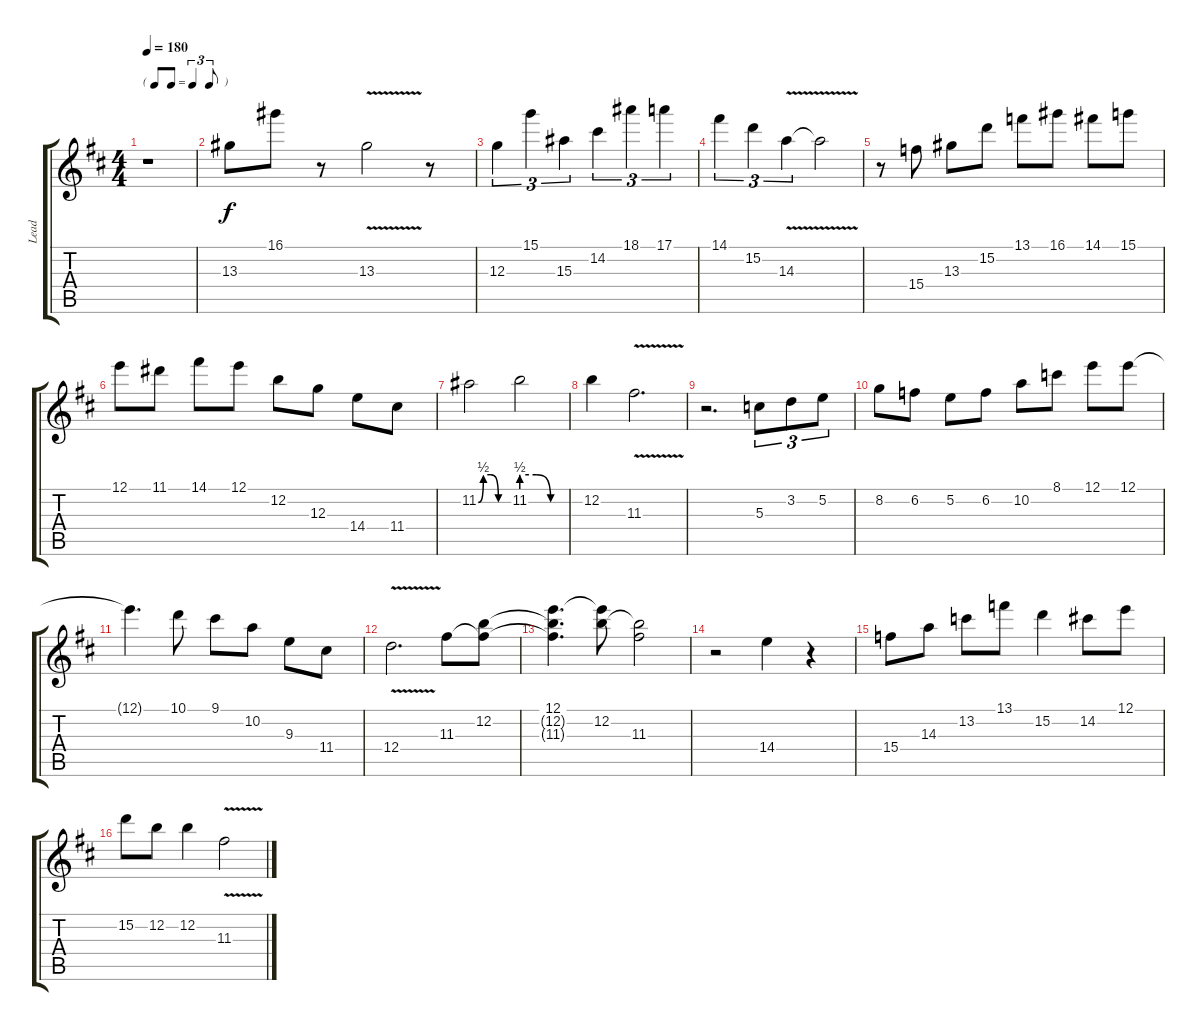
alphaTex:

\track ("Lead" "Lead") {instrument acousticguitarsteel}
\staff {score tabs}
\tuning (E4 B3 G3 D3 A2 E2) {hide}
\ts (4 4)
\tf triplet8th
\tempo 180
\clef g2
\ks d
r.1{dy f} |
13.3.8 16.1.8 r.8 13.3{v}.2 r.8 |
12.3.4{tu (3 2)} 15.1.4{tu (3 2)} 15.3.4{tu (3 2)} 14.2.4{tu (3 2)} 18.1.4{tu (3 2)} 17.1.4{tu (3 2)} |
14.1.4{tu (3 2)} 15.2.4{tu (3 2)} 14.3{v}.4{tu (3 2)} 14.3{v t}.2 |
r.8 15.4.8 13.3.8 15.2.8 13.1.8 16.1.8 14.1.8 15.1.8 |
12.1.8 11.1.8 14.1.8 12.1.8 12.2.8 12.3.8 14.4.8 11.4.8 |
11.2{be (custom 0 0 10 2 25 2 40 0 60 0)}.2 11.2{be (custom 0 2 20 2 40 0 60 0)}.2 |
12.2.4 11.3{v}.2{d} |
r.2{d} 5.3.8{tu (3 2)} 3.2.8{tu (3 2)} 5.2.8{tu (3 2)} |
8.2.8 6.2.8 5.2.8 6.2.8 10.2.8 8.1.8 12.1.8 12.1.8 |
12.1{t}.4{d} 10.1.8 9.1.8 10.2.8 9.3.8 11.4.8 |
12.4{v}.2{d} 11.3.8 (12.2 11.3{t}).8 |
(12.1 12.2{t} 11.3{t}).4{d} (12.1{t} 12.2).8 (12.2{t} 11.3).2 |
r.2 14.4.4 r.4 |
15.4.8 14.3.8 13.2.8 13.1.8 15.2.4 14.2.8 12.1.8 |
15.2.8 12.2.8 12.2.4 11.3{v}.2
